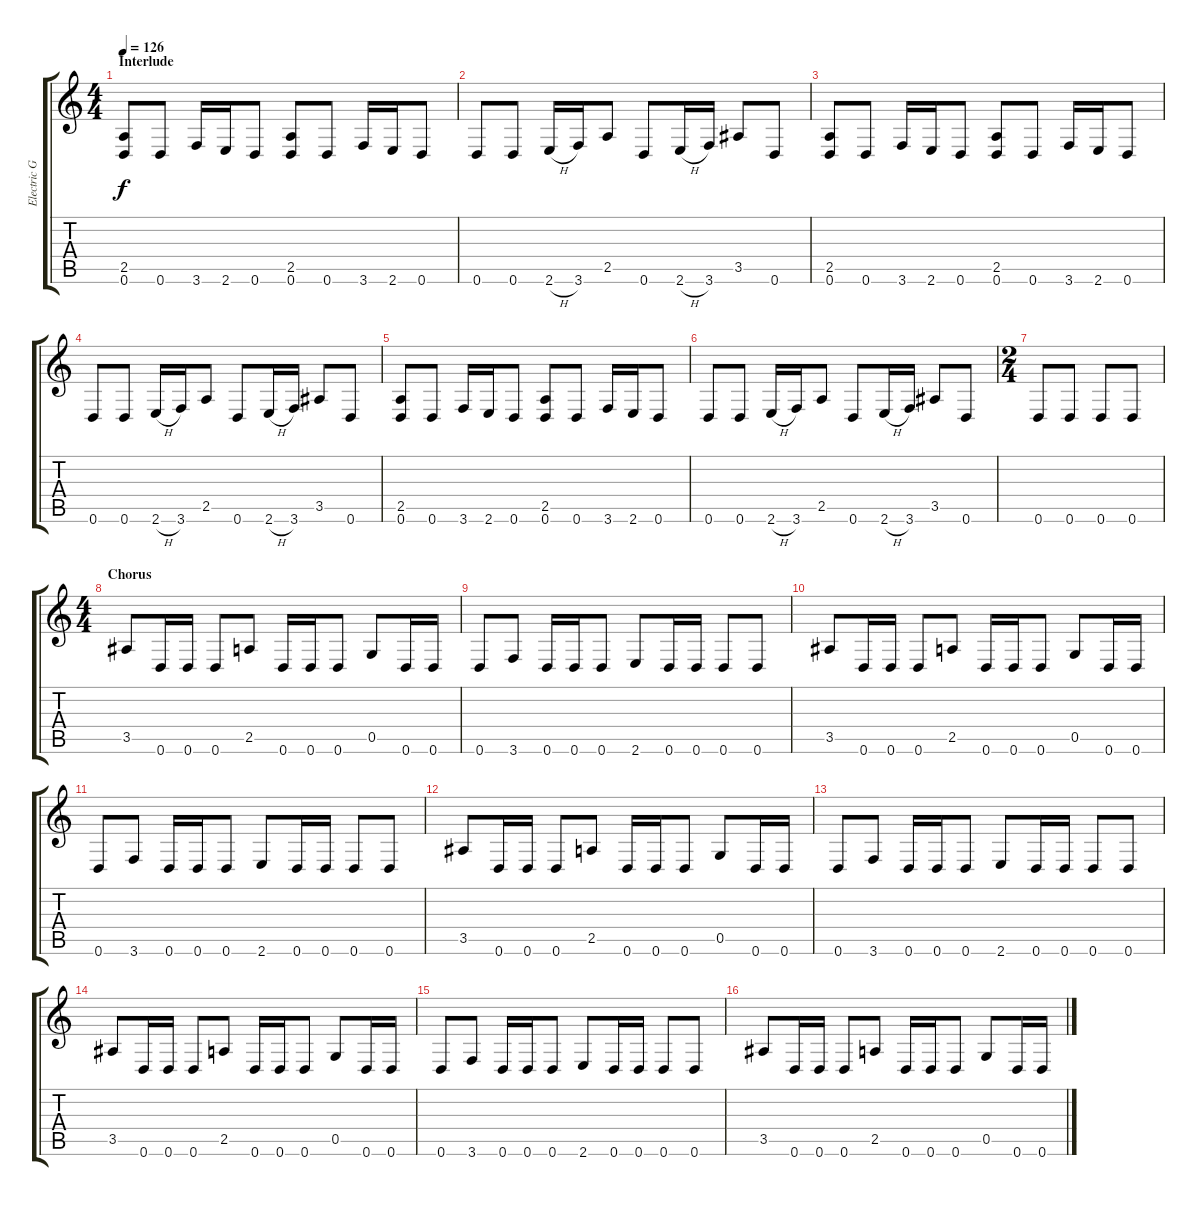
\track ("Electric Guitar" "Electric G") {instrument distortionguitar}
\staff {score tabs}
\tuning (D4 A3 F3 C3 G2 D2) {hide}
\ts (4 4)
\section ("" "Interlude")
\tempo 126
\clef g2
\ks c
(2.5 0.6).8{dy f} 0.6.8 3.6.16 2.6.16 0.6.8 (2.5 0.6).8 0.6.8 3.6.16 2.6.16 0.6.8 |
0.6.8 0.6.8 2.6{h}.16 3.6.16 2.5.8 0.6.8 2.6{h}.16 3.6.16 3.5.8 0.6.8 |
(2.5 0.6).8 0.6.8 3.6.16 2.6.16 0.6.8 (2.5 0.6).8 0.6.8 3.6.16 2.6.16 0.6.8 |
0.6.8 0.6.8 2.6{h}.16 3.6.16 2.5.8 0.6.8 2.6{h}.16 3.6.16 3.5.8 0.6.8 |
(2.5 0.6).8 0.6.8 3.6.16 2.6.16 0.6.8 (2.5 0.6).8 0.6.8 3.6.16 2.6.16 0.6.8 |
0.6.8 0.6.8 2.6{h}.16 3.6.16 2.5.8 0.6.8 2.6{h}.16 3.6.16 3.5.8 0.6.8 |
\ts (2 4)
0.6.8 0.6.8 0.6.8 0.6.8 |
\ts (4 4)
\section ("" "Chorus")
3.5.8 0.6.16 0.6.16 0.6.8 2.5.8 0.6.16 0.6.16 0.6.8 0.5.8 0.6.16 0.6.16 |
0.6.8 3.6.8 0.6.16 0.6.16 0.6.8 2.6.8 0.6.16 0.6.16 0.6.8 0.6.8 |
3.5.8 0.6.16 0.6.16 0.6.8 2.5.8 0.6.16 0.6.16 0.6.8 0.5.8 0.6.16 0.6.16 |
0.6.8 3.6.8 0.6.16 0.6.16 0.6.8 2.6.8 0.6.16 0.6.16 0.6.8 0.6.8 |
3.5.8 0.6.16 0.6.16 0.6.8 2.5.8 0.6.16 0.6.16 0.6.8 0.5.8 0.6.16 0.6.16 |
0.6.8 3.6.8 0.6.16 0.6.16 0.6.8 2.6.8 0.6.16 0.6.16 0.6.8 0.6.8 |
3.5.8 0.6.16 0.6.16 0.6.8 2.5.8 0.6.16 0.6.16 0.6.8 0.5.8 0.6.16 0.6.16 |
0.6.8 3.6.8 0.6.16 0.6.16 0.6.8 2.6.8 0.6.16 0.6.16 0.6.8 0.6.8 |
3.5.8 0.6.16 0.6.16 0.6.8 2.5.8 0.6.16 0.6.16 0.6.8 0.5.8 0.6.16 0.6.16
